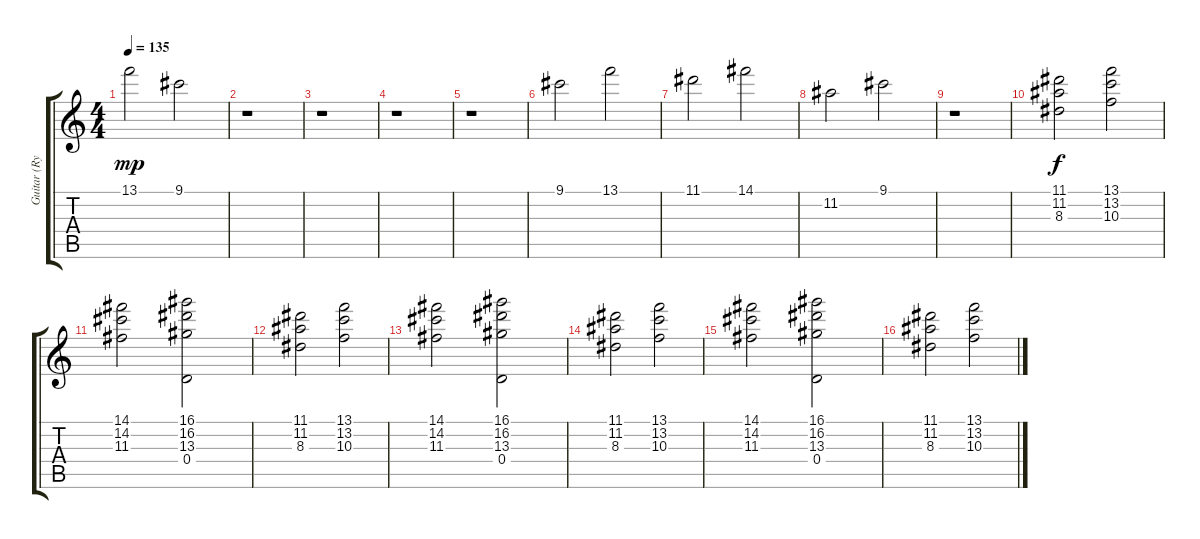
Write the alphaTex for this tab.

\track ("Guitar (Rythm)" "Guitar (Ry") {instrument distortionguitar}
\staff {score tabs}
\tuning (E4 B3 G3 D3 A2 E2) {hide}
\ts (4 4)
\tempo 135
\clef g2
\ks c
13.1.2{dy mp} 9.1.2 |
r.1 |
r.1 |
r.1 |
r.1 |
9.1.2 13.1.2 |
11.1.2 14.1.2 |
11.2.2 9.1.2 |
r.1 |
(11.1 11.2 8.3).2{dy f} (13.1 13.2 10.3).2 |
(14.1 14.2 11.3).2 (16.1 16.2 13.3 0.4).2 |
(11.1 11.2 8.3).2 (13.1 13.2 10.3).2 |
(14.1 14.2 11.3).2 (16.1 16.2 13.3 0.4).2 |
(11.1 11.2 8.3).2 (13.1 13.2 10.3).2 |
(14.1 14.2 11.3).2 (16.1 16.2 13.3 0.4).2 |
(11.1 11.2 8.3).2 (13.1 13.2 10.3).2
